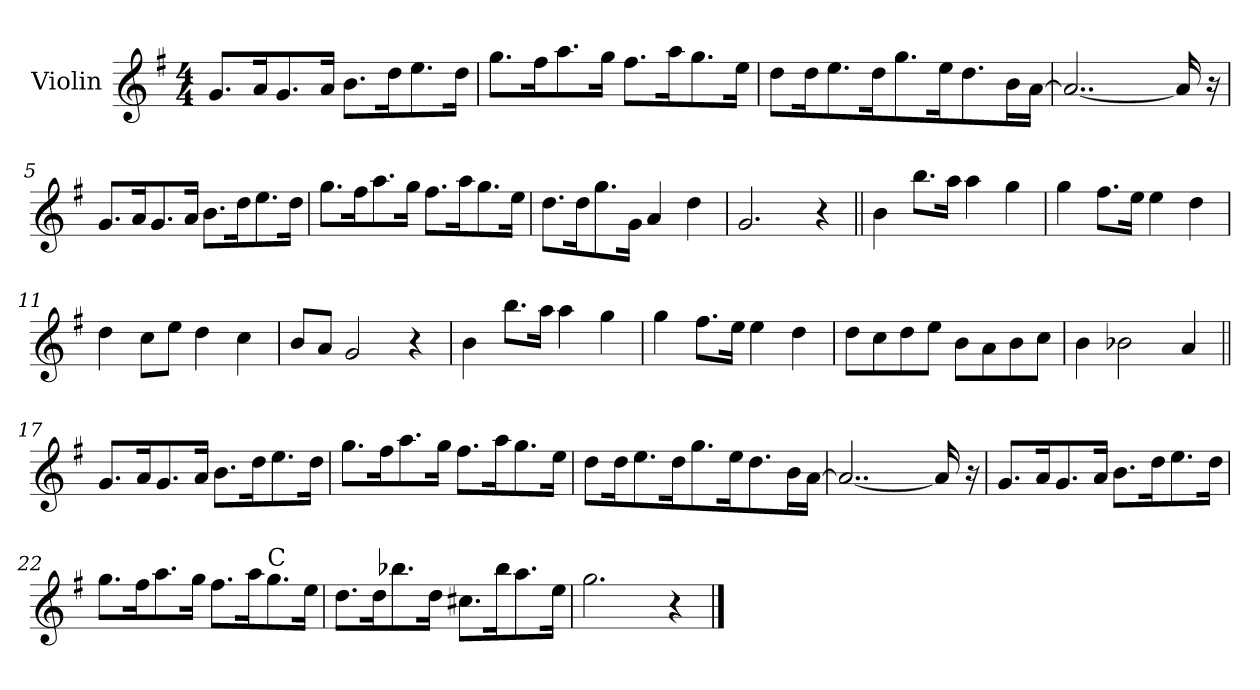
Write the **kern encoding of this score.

**kern
*part1
*staff1
*I"Violin
*I'Vln
*clefG2
*k[f#]
*G:
*M4/4
=1
8.g/L
16a/K
8.g/
16a/Jk
8.b\L
16dd\K
8.ee\
16dd\Jk
=2
8.gg\L
16ff#\K
8.aa\
16gg\Jk
8.ff#\L
16aa\K
8.gg\
16ee\Jk
=3
8dd\L
16dd\K
8.ee\
16dd\K
8.gg\
16ee\K
8.dd\
16b\L
[16a\JJ
=4
2..a/_
16a/]
16r
!!LO:LB:g=z
=5
8.g/L
16a/K
8.g/
16a/Jk
8.b\L
16dd\K
8.ee\
16dd\Jk
=6
8.gg\L
16ff#\K
8.aa\
16gg\Jk
8.ff#\L
16aa\K
8.gg\
16ee\Jk
=7
8.dd\L
16dd\K
8.gg\
16g\Jk
4a/
4dd\
=8
2.g/
4r
!!LO:LB:g=z
=9||
4b\
8.bb\L
16aa\Jk
4aa\
4gg\
=10
4gg\
8.ff#\L
16ee\Jk
4ee\
4dd\
=11
4dd\
8cc\L
8ee\J
4dd\
4cc\
=12
8b/L
8a/J
2g/
4r
!!LO:LB:g=z
=13
4b\
8.bb\L
16aa\Jk
4aa\
4gg\
=14
4gg\
8.ff#\L
16ee\Jk
4ee\
4dd\
=15
8dd\L
8cc\
8dd\
8ee\J
8b\L
8a\
8b\
8cc\J
=16
4b\
2b-X\
4a/
!!LO:LB:g=z
=17||
8.g/L
16a/K
8.g/
16a/Jk
8.b\L
16dd\K
8.ee\
16dd\Jk
=18
8.gg\L
16ff#\K
8.aa\
16gg\Jk
8.ff#\L
16aa\K
8.gg\
16ee\Jk
=19
8dd\L
16dd\K
8.ee\
16dd\K
8.gg\
16ee\K
8.dd\
16b\L
[16a\JJ
=20
2..a/_
16a/]
16r
!!LO:LB:g=z
=21
8.g/L
16a/K
8.g/
16a/Jk
8.b\L
16dd\K
8.ee\
16dd\Jk
=22
8.gg\L
16ff#\K
8.aa\
16gg\Jk
8.ff#\L
16aa\K
!LO:TX:a:t=C
8.gg\
16ee\Jk
=23
8.dd\L
16dd\K
8.bb-X\
16dd\Jk
8.cc#X\L
16bb-\K
8.aa\
16ee\Jk
=24
2.gg\
4r
==
*-
